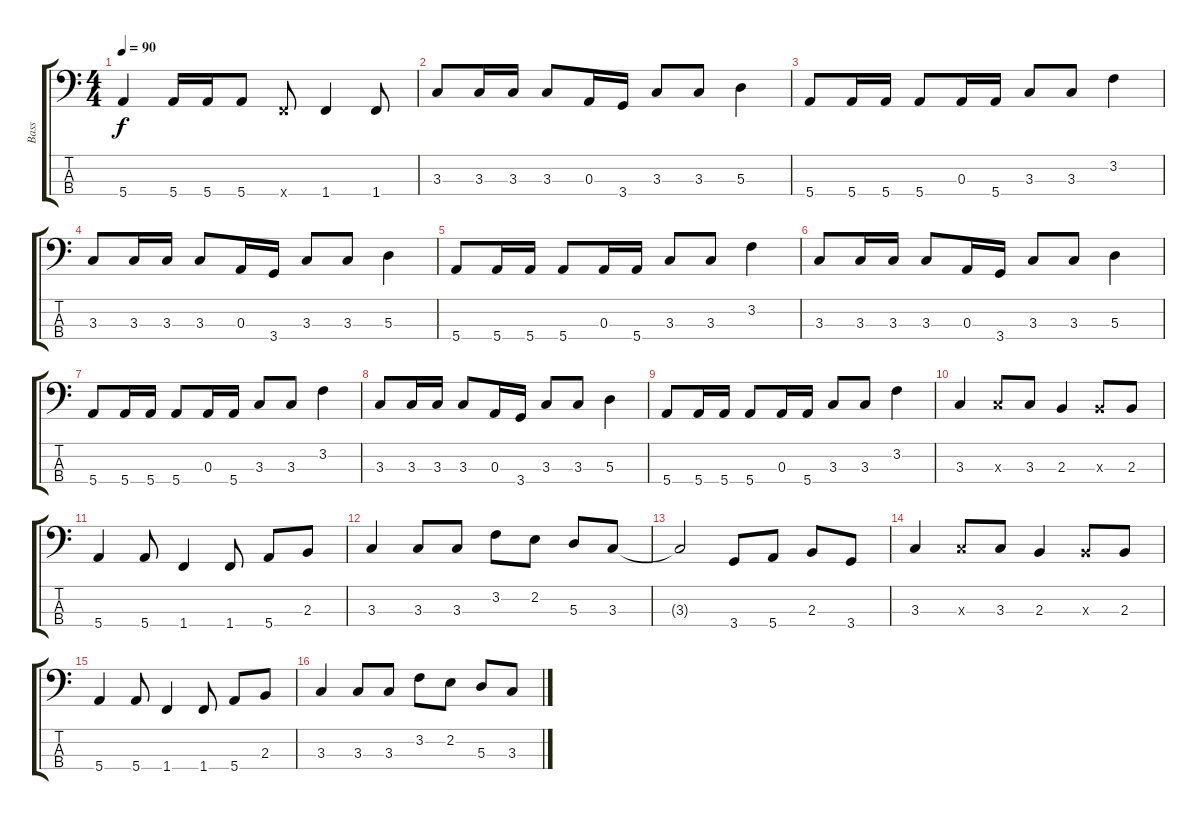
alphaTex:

\track ("Bass" "Bass") {instrument electricbassfinger}
\staff {score tabs}
\tuning (G2 D2 A1 E1) {hide}
\ts (4 4)
\tempo 90
\clef f4
\ks c
5.4.4{dy f} 5.4.16 5.4.16 5.4.8 1.4{x}.8 1.4.4 1.4.8 |
3.3.8 3.3.16 3.3.16 3.3.8 0.3.16 3.4.16 3.3.8 3.3.8 5.3.4 |
5.4.8 5.4.16 5.4.16 5.4.8 0.3.16 5.4.16 3.3.8 3.3.8 3.2.4 |
3.3.8 3.3.16 3.3.16 3.3.8 0.3.16 3.4.16 3.3.8 3.3.8 5.3.4 |
5.4.8 5.4.16 5.4.16 5.4.8 0.3.16 5.4.16 3.3.8 3.3.8 3.2.4 |
3.3.8 3.3.16 3.3.16 3.3.8 0.3.16 3.4.16 3.3.8 3.3.8 5.3.4 |
5.4.8 5.4.16 5.4.16 5.4.8 0.3.16 5.4.16 3.3.8 3.3.8 3.2.4 |
3.3.8 3.3.16 3.3.16 3.3.8 0.3.16 3.4.16 3.3.8 3.3.8 5.3.4 |
5.4.8 5.4.16 5.4.16 5.4.8 0.3.16 5.4.16 3.3.8 3.3.8 3.2.4 |
3.3.4 3.3{x}.8 3.3.8 2.3.4 2.3{x}.8 2.3.8 |
5.4.4 5.4.8 1.4.4 1.4.8 5.4.8 2.3.8 |
3.3.4 3.3.8 3.3.8 3.2.8 2.2.8 5.3.8 3.3.8 |
3.3{t}.2 3.4.8 5.4.8 2.3.8 3.4.8 |
3.3.4 3.3{x}.8 3.3.8 2.3.4 2.3{x}.8 2.3.8 |
5.4.4 5.4.8 1.4.4 1.4.8 5.4.8 2.3.8 |
3.3.4 3.3.8 3.3.8 3.2.8 2.2.8 5.3.8 3.3.8
